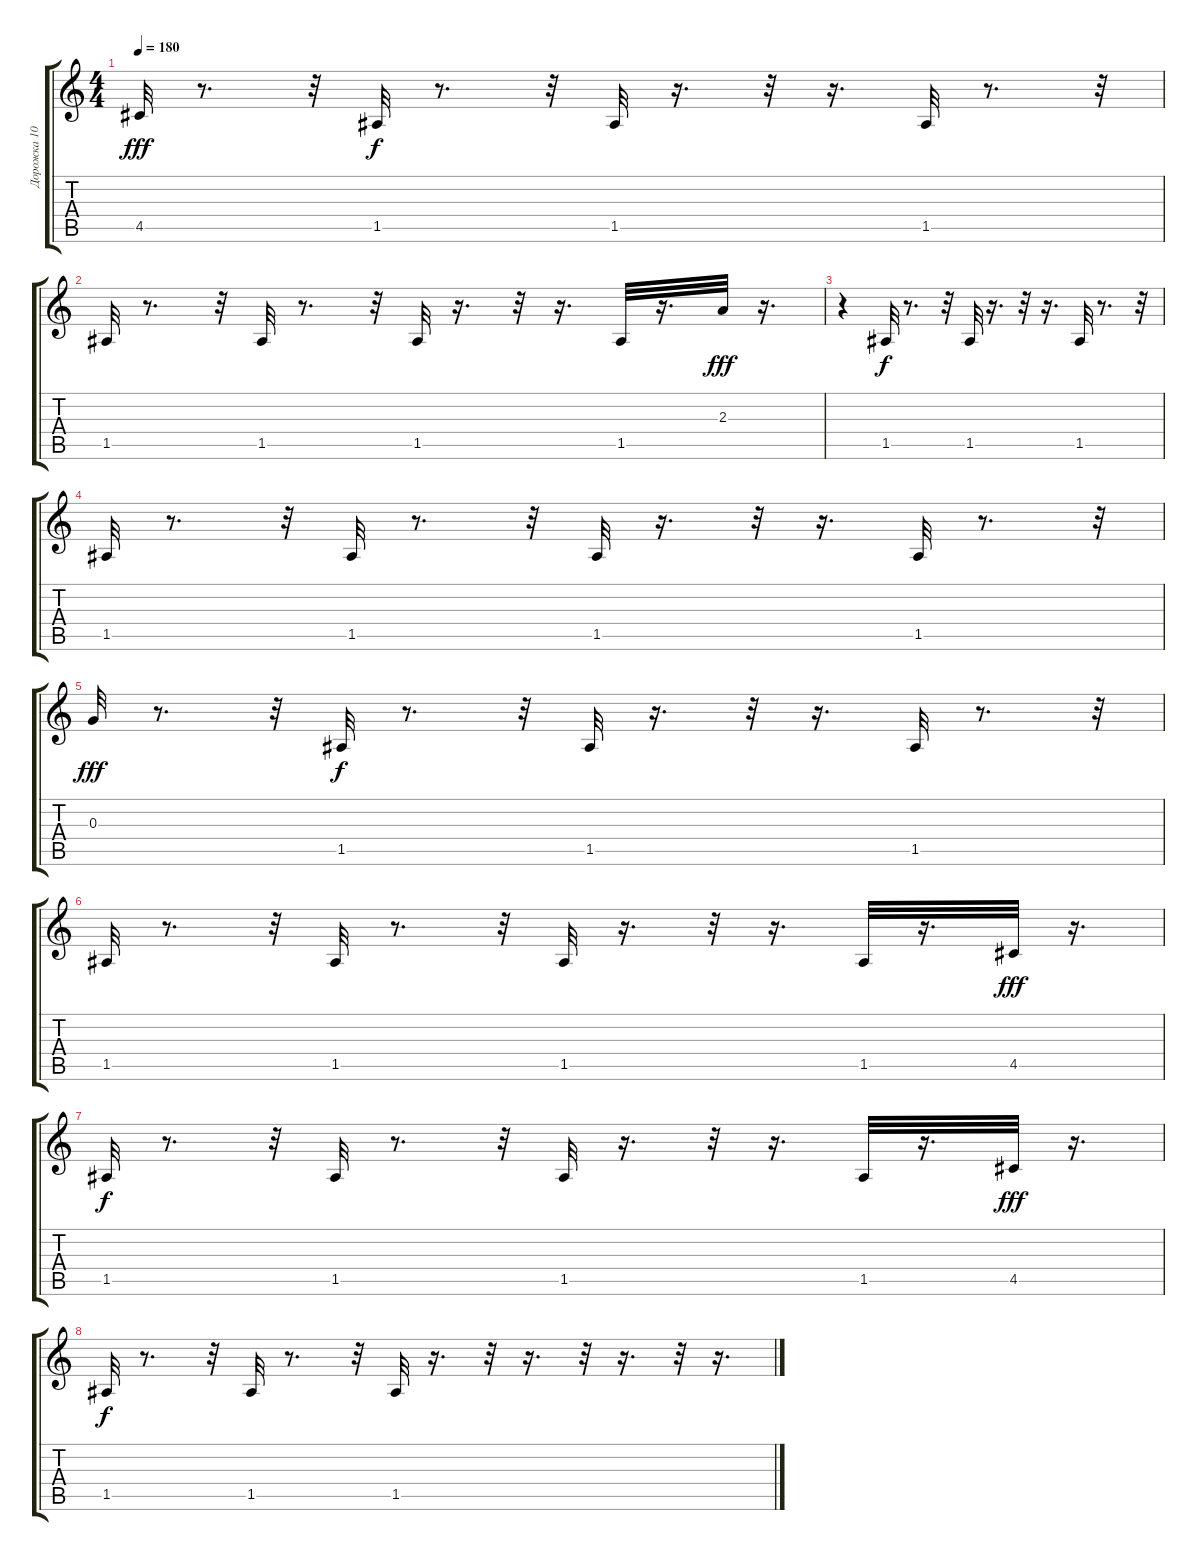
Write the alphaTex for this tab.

\track ("Дорожка 10" "Дорожка 10") {instrument acousticguitarnylon}
\staff {score tabs}
\tuning (E4 B3 G3 D3 A2 E2) {hide}
\ts (4 4)
\tempo 180
\clef g2
\ks c
4.5.32{dy fff} r.8{d} r.32 1.5.32{dy f} r.8{d} r.32 1.5.32 r.16{d} r.32 r.16{d} 1.5.32 r.8{d} r.32 |
1.5.32 r.8{d} r.32 1.5.32 r.8{d} r.32 1.5.32 r.16{d} r.32 r.16{d} 1.5.32 r.16{d} 2.3.32{dy fff} r.16{d} |
r.4 1.5.32{dy f} r.8{d} r.32 1.5.32 r.16{d} r.32 r.16{d} 1.5.32 r.8{d} r.32 |
1.5.32 r.8{d} r.32 1.5.32 r.8{d} r.32 1.5.32 r.16{d} r.32 r.16{d} 1.5.32 r.8{d} r.32 |
0.3.32{dy fff} r.8{d} r.32 1.5.32{dy f} r.8{d} r.32 1.5.32 r.16{d} r.32 r.16{d} 1.5.32 r.8{d} r.32 |
1.5.32 r.8{d} r.32 1.5.32 r.8{d} r.32 1.5.32 r.16{d} r.32 r.16{d} 1.5.32 r.16{d} 4.5.32{dy fff} r.16{d} |
1.5.32{dy f} r.8{d} r.32 1.5.32 r.8{d} r.32 1.5.32 r.16{d} r.32 r.16{d} 1.5.32 r.16{d} 4.5.32{dy fff} r.16{d} |
1.5.32{dy f} r.8{d} r.32 1.5.32 r.8{d} r.32 1.5.32 r.16{d} r.32 r.16{d} r.32 r.16{d} r.32 r.16{d}
